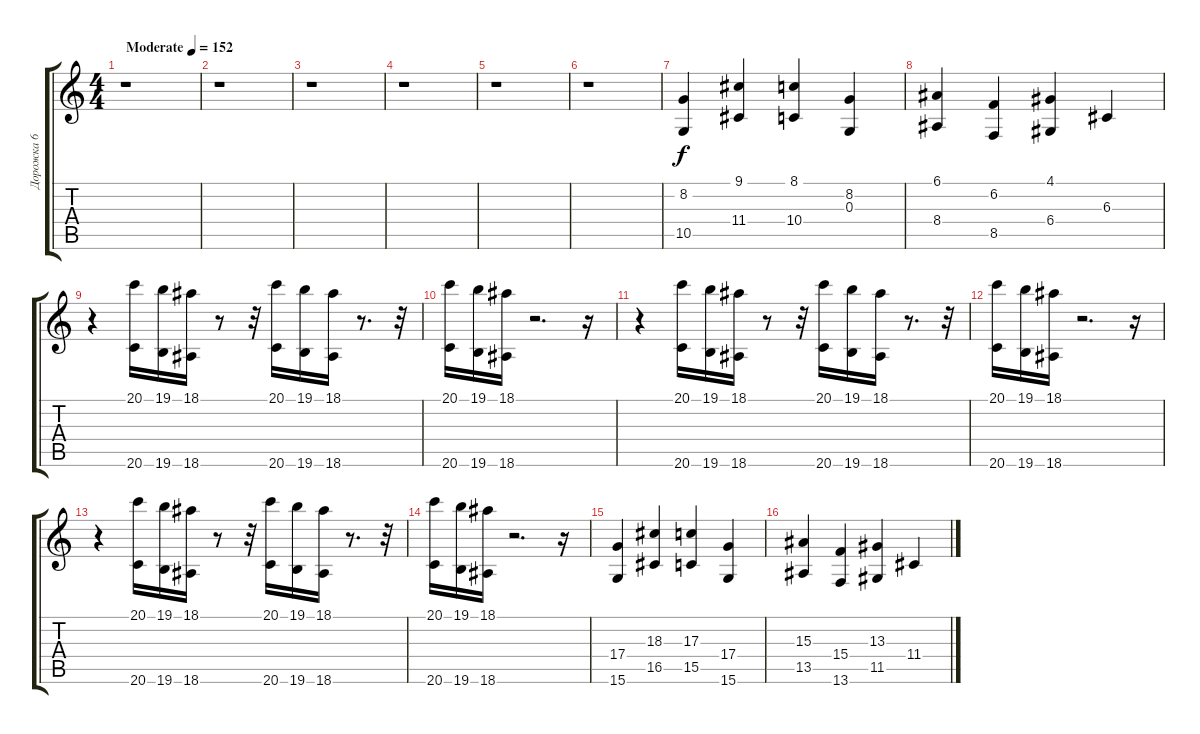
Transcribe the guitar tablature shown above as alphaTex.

\track ("Дорожка 6" "Дорожка 6") {instrument stringensemble1}
\staff {score tabs}
\tuning (E4 B3 G3 D3 A2 E2) {hide}
\ts (4 4)
\tempo (152 "Moderate")
\clef g2
\ks c
r.1{dy f instrument stringensemble1} |
r.1 |
r.1 |
r.1 |
r.1 |
r.1 |
(8.2 10.5).4 (9.1 11.4).4 (8.1 10.4).4 (8.2 0.3).4 |
(6.1 8.4).4 (6.2 8.5).4 (4.1 6.4).4 6.3.4 |
r.4 (20.1 20.6).16 (19.1 19.6).16 (18.1 18.6).16 r.8 r.32 (20.1 20.6).16 (19.1 19.6).16 (18.1 18.6).16 r.8{d} r.32 |
(20.1 20.6).16 (19.1 19.6).16 (18.1 18.6).16 r.2{d} r.16 |
r.4 (20.1 20.6).16 (19.1 19.6).16 (18.1 18.6).16 r.8 r.32 (20.1 20.6).16 (19.1 19.6).16 (18.1 18.6).16 r.8{d} r.32 |
(20.1 20.6).16 (19.1 19.6).16 (18.1 18.6).16 r.2{d} r.16 |
r.4 (20.1 20.6).16 (19.1 19.6).16 (18.1 18.6).16 r.8 r.32 (20.1 20.6).16 (19.1 19.6).16 (18.1 18.6).16 r.8{d} r.32 |
(20.1 20.6).16 (19.1 19.6).16 (18.1 18.6).16 r.2{d} r.16 |
(17.4 15.6).4 (18.3 16.5).4 (17.3 15.5).4 (17.4 15.6).4 |
(15.3 13.5).4 (15.4 13.6).4 (13.3 11.5).4 11.4.4
